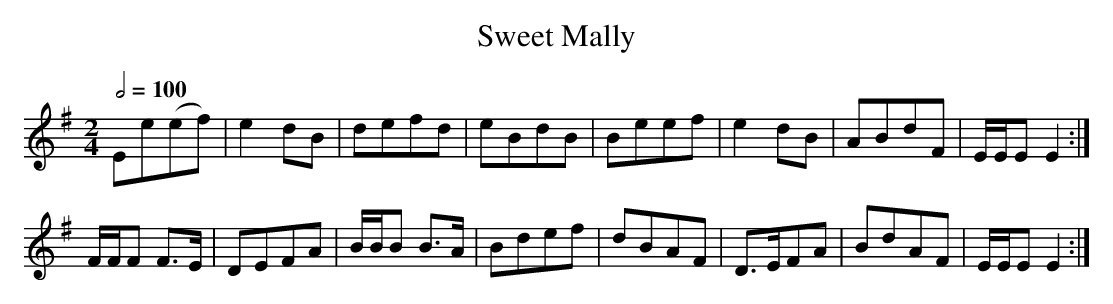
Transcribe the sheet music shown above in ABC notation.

X:1
T:Sweet Mally
M:2/4
L:1/8
Q:1/2=100
K:E Minor
Ee(ef) | e2dB | defd | eBdB | Beef | e2dB | ABdF | E/E/E E2 :|
F/F/F F>E | DEFA | B/B/B B>A | Bdef | dBAF | D>EFA | BdAF | E/E/E E2 :|
